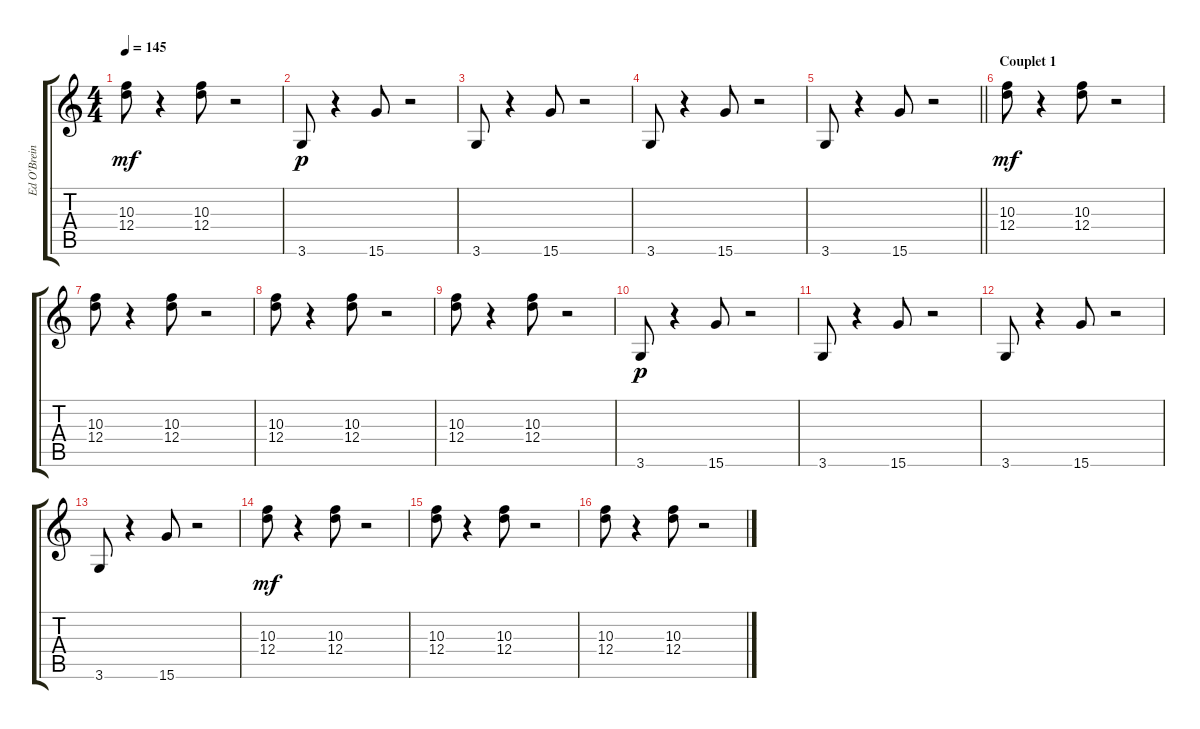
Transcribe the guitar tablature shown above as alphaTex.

\track ("Ed O'Brein" "Ed O'Brein") {instrument overdrivenguitar}
\staff {score tabs}
\tuning (E4 B3 G3 D3 A2 E2) {hide}
\ts (4 4)
\tempo 145
\clef g2
\ks c
(10.3 12.4).8{dy mf} r.4 (10.3 12.4).8 r.2 |
3.6.8{dy p} r.4 15.6.8 r.2 |
3.6.8 r.4 15.6.8 r.2 |
3.6.8 r.4 15.6.8 r.2 |
\barLineRight lightlight
3.6.8 r.4 15.6.8 r.2 |
\section ("" "Couplet 1")
(10.3 12.4).8{dy mf} r.4 (10.3 12.4).8 r.2 |
(10.3 12.4).8 r.4 (10.3 12.4).8 r.2 |
(10.3 12.4).8 r.4 (10.3 12.4).8 r.2 |
(10.3 12.4).8 r.4 (10.3 12.4).8 r.2 |
3.6.8{dy p} r.4 15.6.8 r.2 |
3.6.8 r.4 15.6.8 r.2 |
3.6.8 r.4 15.6.8 r.2 |
3.6.8 r.4 15.6.8 r.2 |
(10.3 12.4).8{dy mf} r.4 (10.3 12.4).8 r.2 |
(10.3 12.4).8 r.4 (10.3 12.4).8 r.2 |
(10.3 12.4).8 r.4 (10.3 12.4).8 r.2
